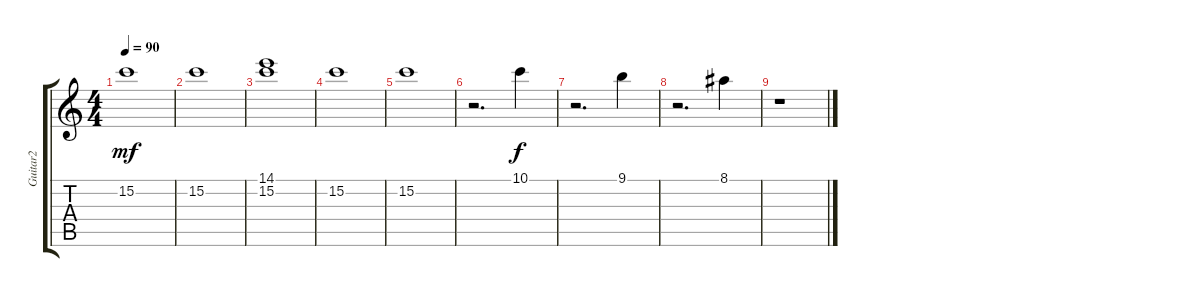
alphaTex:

\track ("Guitar2" "Guitar2") {instrument overdrivenguitar}
\staff {score tabs}
\tuning (D4 A3 F3 C3 G2 D2) {hide}
\ts (4 4)
\tempo 90
\clef g2
\ks c
15.2.1{dy mf} |
15.2.1 |
(14.1 15.2).1 |
15.2.1 |
15.2.1 |
r.2{d} 10.1.4{dy f} |
r.2{d} 9.1.4 |
r.2{d} 8.1.4 |
r.1
